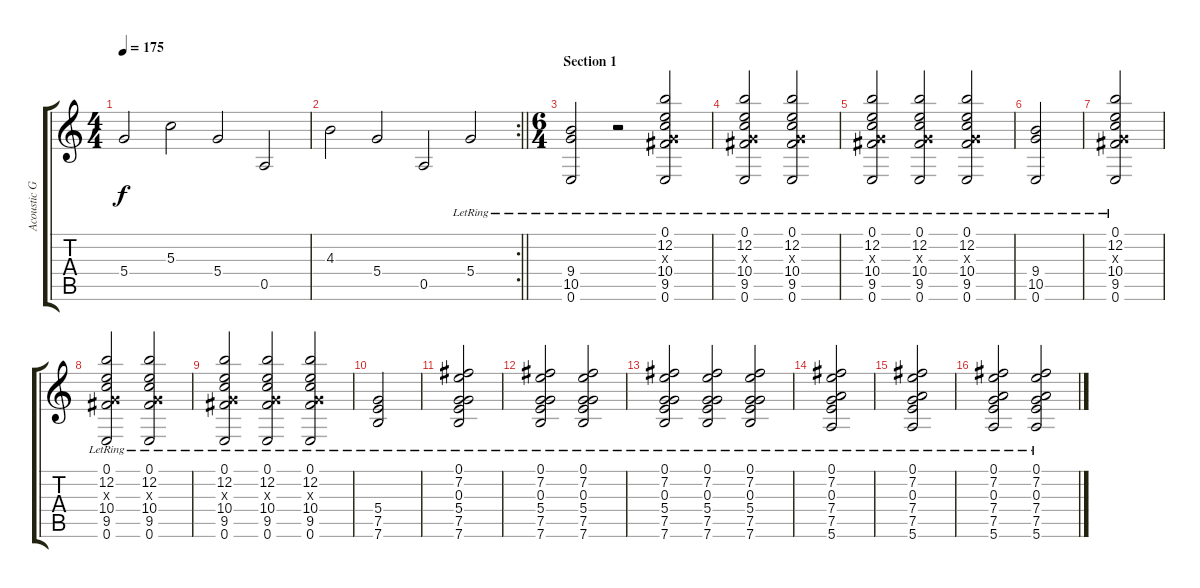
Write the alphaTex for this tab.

\track ("Acoustic Guitar 1" "Acoustic G") {instrument acousticguitarsteel}
\staff {score tabs}
\tuning (E4 B3 G3 D3 A2 E2) {hide}
\ts (4 4)
\tempo 175
\clef g2
\ks c
5.4.2{dy f} 5.3.2 5.4.2 0.5.2 |
\rc 2
\barLineRight lightlight
4.3.2 5.4.2 0.5.2 5.4{lr}.2 |
\ts (6 4)
\section ("" "Section 1")
(9.4{lr} 10.5{lr} 0.6{lr}).2 r.2 (0.1{lr} 12.2{lr} 0.3{x} 10.4{lr} 9.5{lr} 0.6{lr}).2 |
(0.1{lr} 12.2{lr} 0.3{x} 10.4{lr} 9.5{lr} 0.6{lr}).2 (0.1{lr} 12.2{lr} 0.3{x} 10.4{lr} 9.5{lr} 0.6{lr}).2 |
(0.1{lr} 12.2{lr} 0.3{x} 10.4{lr} 9.5{lr} 0.6{lr}).2 (0.1{lr} 12.2{lr} 0.3{x} 10.4{lr} 9.5{lr} 0.6{lr}).2 (0.1{lr} 12.2{lr} 0.3{x} 10.4{lr} 9.5{lr} 0.6{lr}).2 |
(9.4{lr} 10.5{lr} 0.6{lr}).2 |
(0.1{lr} 12.2{lr} 0.3{x} 10.4{lr} 9.5{lr} 0.6{lr}).2 |
(0.1{lr} 12.2{lr} 0.3{x} 10.4{lr} 9.5{lr} 0.6{lr}).2 (0.1{lr} 12.2{lr} 0.3{x} 10.4{lr} 9.5{lr} 0.6{lr}).2 |
(0.1{lr} 12.2{lr} 0.3{x} 10.4{lr} 9.5{lr} 0.6{lr}).2 (0.1{lr} 12.2{lr} 0.3{x} 10.4{lr} 9.5{lr} 0.6{lr}).2 (0.1{lr} 12.2{lr} 0.3{x} 10.4{lr} 9.5{lr} 0.6{lr}).2 |
(5.4{lr} 7.5{lr} 7.6{lr}).2 |
(0.1{lr} 7.2{lr} 0.3{lr} 5.4{lr} 7.5{lr} 7.6{lr}).2 |
(0.1{lr} 7.2{lr} 0.3{lr} 5.4{lr} 7.5{lr} 7.6{lr}).2 (0.1{lr} 7.2{lr} 0.3{lr} 5.4{lr} 7.5{lr} 7.6{lr}).2 |
(0.1{lr} 7.2{lr} 0.3{lr} 5.4{lr} 7.5{lr} 7.6{lr}).2 (0.1{lr} 7.2{lr} 0.3{lr} 5.4{lr} 7.5{lr} 7.6{lr}).2 (0.1{lr} 7.2{lr} 0.3{lr} 5.4{lr} 7.5{lr} 7.6{lr}).2 |
(0.1{lr} 7.2{lr} 0.3{lr} 7.4{lr} 7.5{lr} 5.6{lr}).2 |
(0.1{lr} 7.2{lr} 0.3{lr} 7.4{lr} 7.5{lr} 5.6{lr}).2 |
(0.1{lr} 7.2{lr} 0.3{lr} 7.4{lr} 7.5{lr} 5.6{lr}).2 (0.1{lr} 7.2{lr} 0.3{lr} 7.4{lr} 7.5{lr} 5.6{lr}).2
